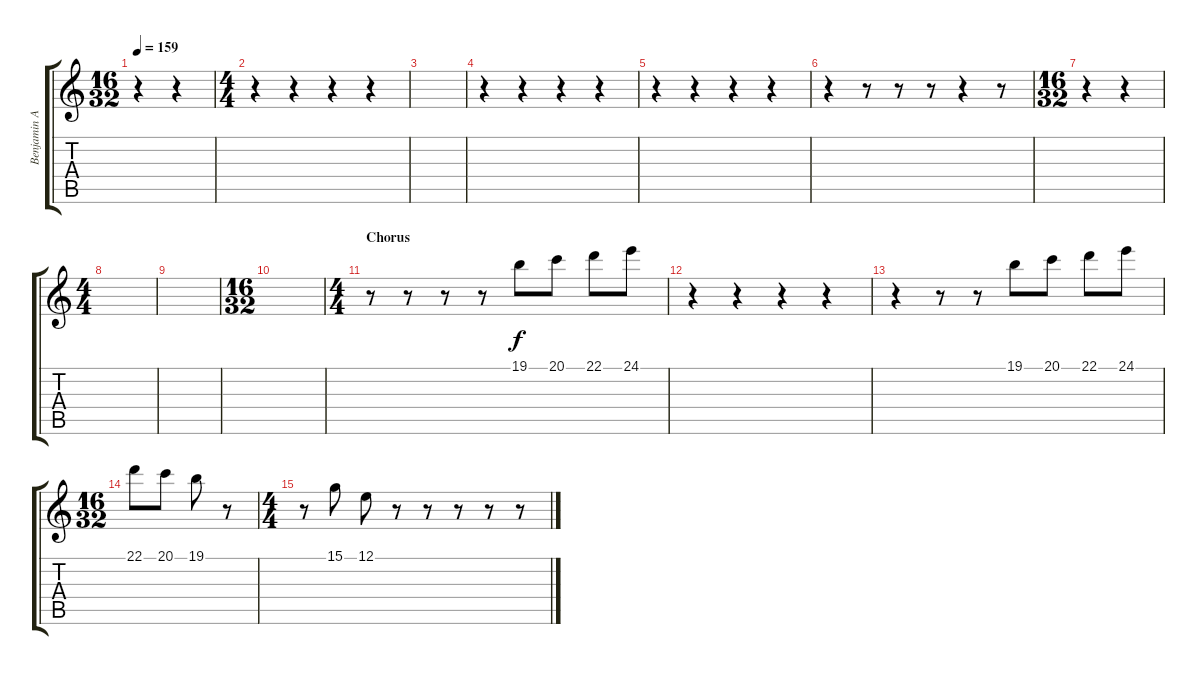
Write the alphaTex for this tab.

\track ("Benjamin Andre (Square Lead)" "Benjamin A") {instrument lead1square}
\staff {score tabs}
\tuning (E4 B3 G3 D3 A2 E2) {hide}
\ts (16 32)
\tempo 159
\clef g2
\ks c
r.4{dy f} r.4 |
\ts (4 4)
r.4 r.4 r.4 r.4 |
|
r.4 r.4 r.4 r.4 |
r.4 r.4 r.4 r.4 |
r.4 r.8 r.8 r.8 r.4 r.8 |
\ts (16 32)
r.4 r.4 |
\ts (4 4)
|
|
\ts (16 32)
|
\ts (4 4)
\section ("" "Chorus")
r.8 r.8 r.8 r.8 19.1.8 20.1.8 22.1.8 24.1.8 |
r.4 r.4 r.4 r.4 |
r.4 r.8 r.8 19.1.8 20.1.8 22.1.8 24.1.8 |
\ts (16 32)
22.1.8 20.1.8 19.1.8 r.8 |
\ts (4 4)
r.8 15.1.8 12.1.8 r.8 r.8 r.8 r.8 r.8
